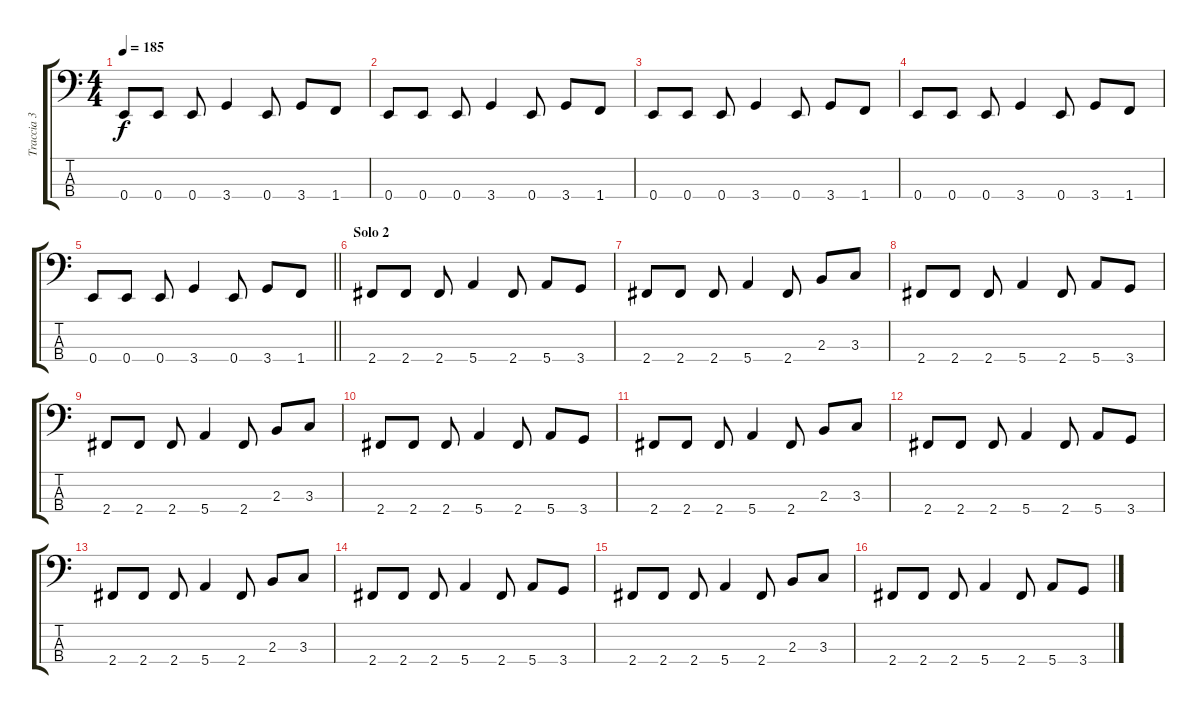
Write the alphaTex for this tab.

\track ("Traccia 3" "Traccia 3") {instrument electricbassfinger}
\staff {score tabs}
\tuning (G2 D2 A1 E1) {hide}
\ts (4 4)
\tempo 185
\clef f4
\ks c
0.4.8{dy f} 0.4.8 0.4.8 3.4.4 0.4.8 3.4.8 1.4.8 |
0.4.8 0.4.8 0.4.8 3.4.4 0.4.8 3.4.8 1.4.8 |
0.4.8 0.4.8 0.4.8 3.4.4 0.4.8 3.4.8 1.4.8 |
0.4.8 0.4.8 0.4.8 3.4.4 0.4.8 3.4.8 1.4.8 |
\barLineRight lightlight
0.4.8 0.4.8 0.4.8 3.4.4 0.4.8 3.4.8 1.4.8 |
\section ("" "Solo 2")
2.4.8 2.4.8 2.4.8 5.4.4 2.4.8 5.4.8 3.4.8 |
2.4.8 2.4.8 2.4.8 5.4.4 2.4.8 2.3.8 3.3.8 |
2.4.8 2.4.8 2.4.8 5.4.4 2.4.8 5.4.8 3.4.8 |
2.4.8 2.4.8 2.4.8 5.4.4 2.4.8 2.3.8 3.3.8 |
2.4.8 2.4.8 2.4.8 5.4.4 2.4.8 5.4.8 3.4.8 |
2.4.8 2.4.8 2.4.8 5.4.4 2.4.8 2.3.8 3.3.8 |
2.4.8 2.4.8 2.4.8 5.4.4 2.4.8 5.4.8 3.4.8 |
2.4.8 2.4.8 2.4.8 5.4.4 2.4.8 2.3.8 3.3.8 |
2.4.8 2.4.8 2.4.8 5.4.4 2.4.8 5.4.8 3.4.8 |
2.4.8 2.4.8 2.4.8 5.4.4 2.4.8 2.3.8 3.3.8 |
2.4.8 2.4.8 2.4.8 5.4.4 2.4.8 5.4.8 3.4.8
